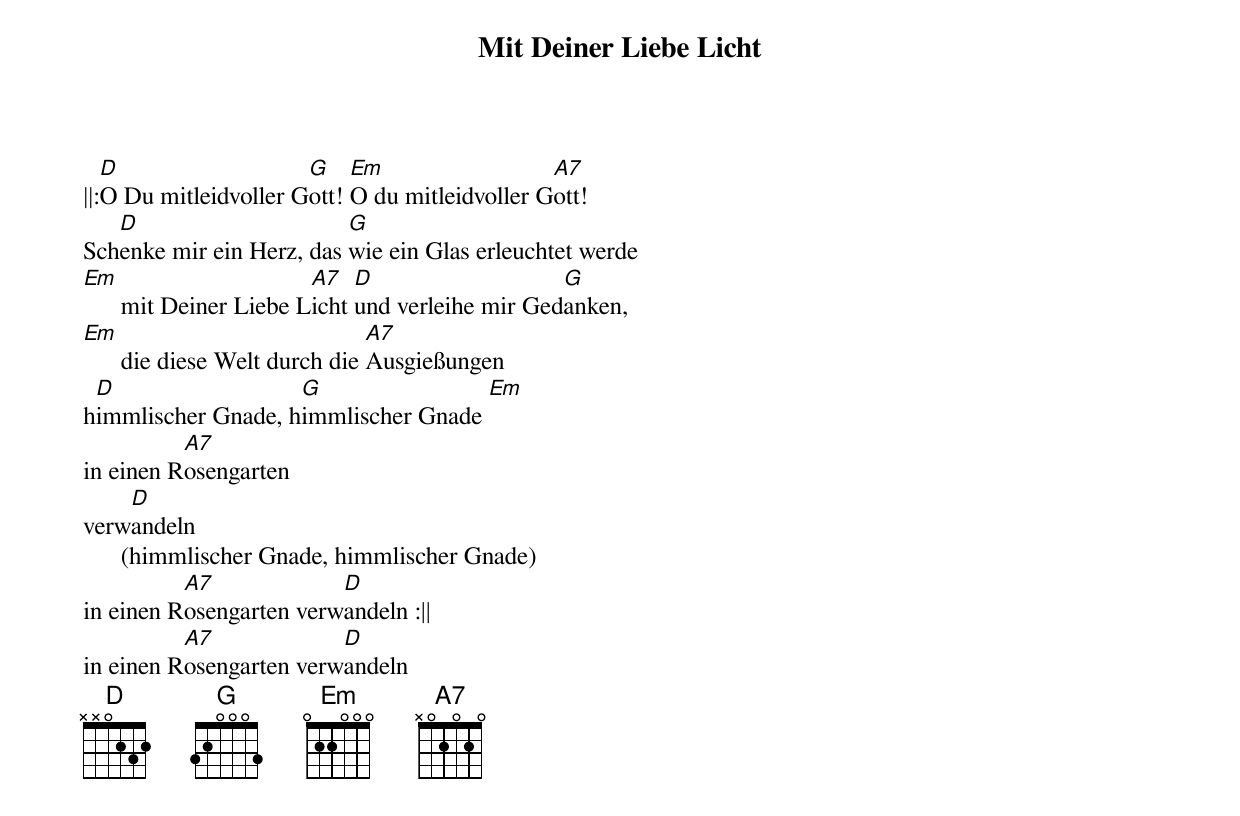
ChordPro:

{title: Mit Deiner Liebe Licht}
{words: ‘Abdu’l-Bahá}
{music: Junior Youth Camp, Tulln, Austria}
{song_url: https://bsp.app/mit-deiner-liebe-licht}

||:[D]O Du mitleidvoller G[G]ott! [Em]O du mitleidvoller G[A7]ott!
Sch[D]enke mir ein Herz, das [G]wie ein Glas erleuchtet werde
[Em]      mit Deiner Liebe L[A7]icht [D]und verleihe mir Ged[G]anken,
[Em]      die diese Welt durch die [A7]Ausgießungen
h[D]immlischer Gnade, h[G]immlischer Gnade [Em]
in einen R[A7]osengarten
verw[D]andeln
      (himmlischer Gnade, himmlischer Gnade)
in einen R[A7]osengarten verw[D]andeln :||
in einen R[A7]osengarten verw[D]andeln
